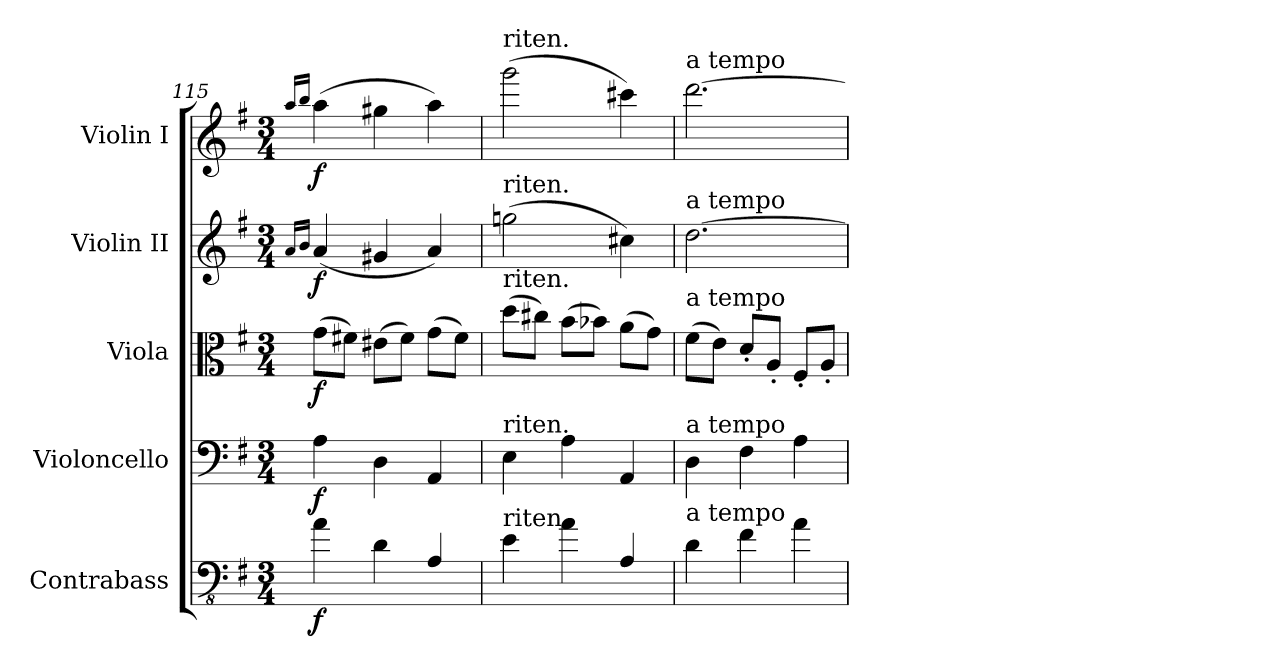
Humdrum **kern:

**kern	**dynam	**kern	**dynam	**kern	**dynam	**kern	**dynam	**kern	**dynam
*part5	*part5	*part4	*part4	*part3	*part3	*part2	*part2	*part1	*part1
*staff5	*staff5	*staff4	*staff4	*staff3	*staff3	*staff2	*staff2	*staff1	*staff1
*I"Contrabass	*	*I"Violoncello	*	*I"Viola	*	*I"Violin II	*	*I"Violin I	*
*I'Cb	*	*I'Vc	*	*I'Vla	*	*I'Vln	*	*I'Vln	*
*clefFv4	*	*clefF4	*	*clefC3	*	*clefG2	*	*clefG2	*
*ITrd7c12	*	*	*	*	*	*	*	*	*
*k[f#]	*	*k[f#]	*	*k[f#]	*	*k[f#]	*	*k[f#]	*
*M3/4	*	*M3/4	*	*M3/4	*	*M3/4	*	*M3/4	*
=115	=115	=115	=115	=115	=115	=115	=115	=115	=115
.	.	.	.	.	.	16qa/LL	.	16qaa/LL	.
.	.	.	.	.	.	16qb/JJ	.	16qbb/JJ	.
!	!LO:DY:b	!	!LO:DY:b	!	!LO:DY:b	!	!LO:DY:b	!	!LO:DY:b
4AA\	f	4A\	f	(8g\L	f	(4a/	f	(4aa\	f
.	.	.	.	8f#X\J)	.	.	.	.	.
4DD\	.	4D\	.	(8e#X\L	.	4g#X/	.	4gg#X\	.
.	.	.	.	8f#\J)	.	.	.	.	.
4AAA/	.	4AA/	.	(8g\L	.	4a/)	.	4aa\)	.
.	.	.	.	8f#\J)	.	.	.	.	.
!!LO:PB:g=z
=116	=116	=116	=116	=116	=116	=116	=116	=116	=116
!	!	!	!	!	!	!	!	!LO:TX:a:t=riten.	!
!	!	!	!	!	!	!LO:TX:a:t=riten.	!	!	!
!	!	!	!	!LO:TX:a:t=riten.	!	!	!	!	!
!	!	!LO:TX:a:t=riten.	!	!	!	!	!	!	!
!LO:TX:a:t=riten.	!	!	!	!	!	!	!	!	!
4EE\	.	4E\	.	(8dd\L	.	(2ggn\	.	(2ggg\	.
.	.	.	.	8cc#X\J)	.	.	.	.	.
4AA\	.	4A\	.	(8b\L	.	.	.	.	.
.	.	.	.	8b-X\J)	.	.	.	.	.
4AAA/	.	4AA/	.	(8a\L	.	4cc#X\)	.	4ccc#X\)	.
.	.	.	.	8g\J)	.	.	.	.	.
=117	=117	=117	=117	=117	=117	=117	=117	=117	=117
!	!	!	!	!	!	!	!	!LO:TX:a:t=a tempo	!
!	!	!	!	!	!	!LO:TX:a:t=a tempo	!	!	!
!	!	!	!	!LO:TX:a:t=a tempo	!	!	!	!	!
!	!	!LO:TX:a:t=a tempo	!	!	!	!	!	!	!
!LO:TX:a:t=a tempo	!	!	!	!	!	!	!	!	!
4DD\	.	4D\	.	(8f#\L	.	[2.dd\	.	[2.ddd\	.
.	.	.	.	8e\J)	.	.	.	.	.
4FF#\	.	4F#\	.	8d'/L	.	.	.	.	.
.	.	.	.	8A'/J	.	.	.	.	.
4AA\	.	4A\	.	8F#'/L	.	.	.	.	.
.	.	.	.	8A'/J	.	.	.	.	.
=	=	=	=	=	=	=	=	=	=
*-	*-	*-	*-	*-	*-	*-	*-	*-	*-
